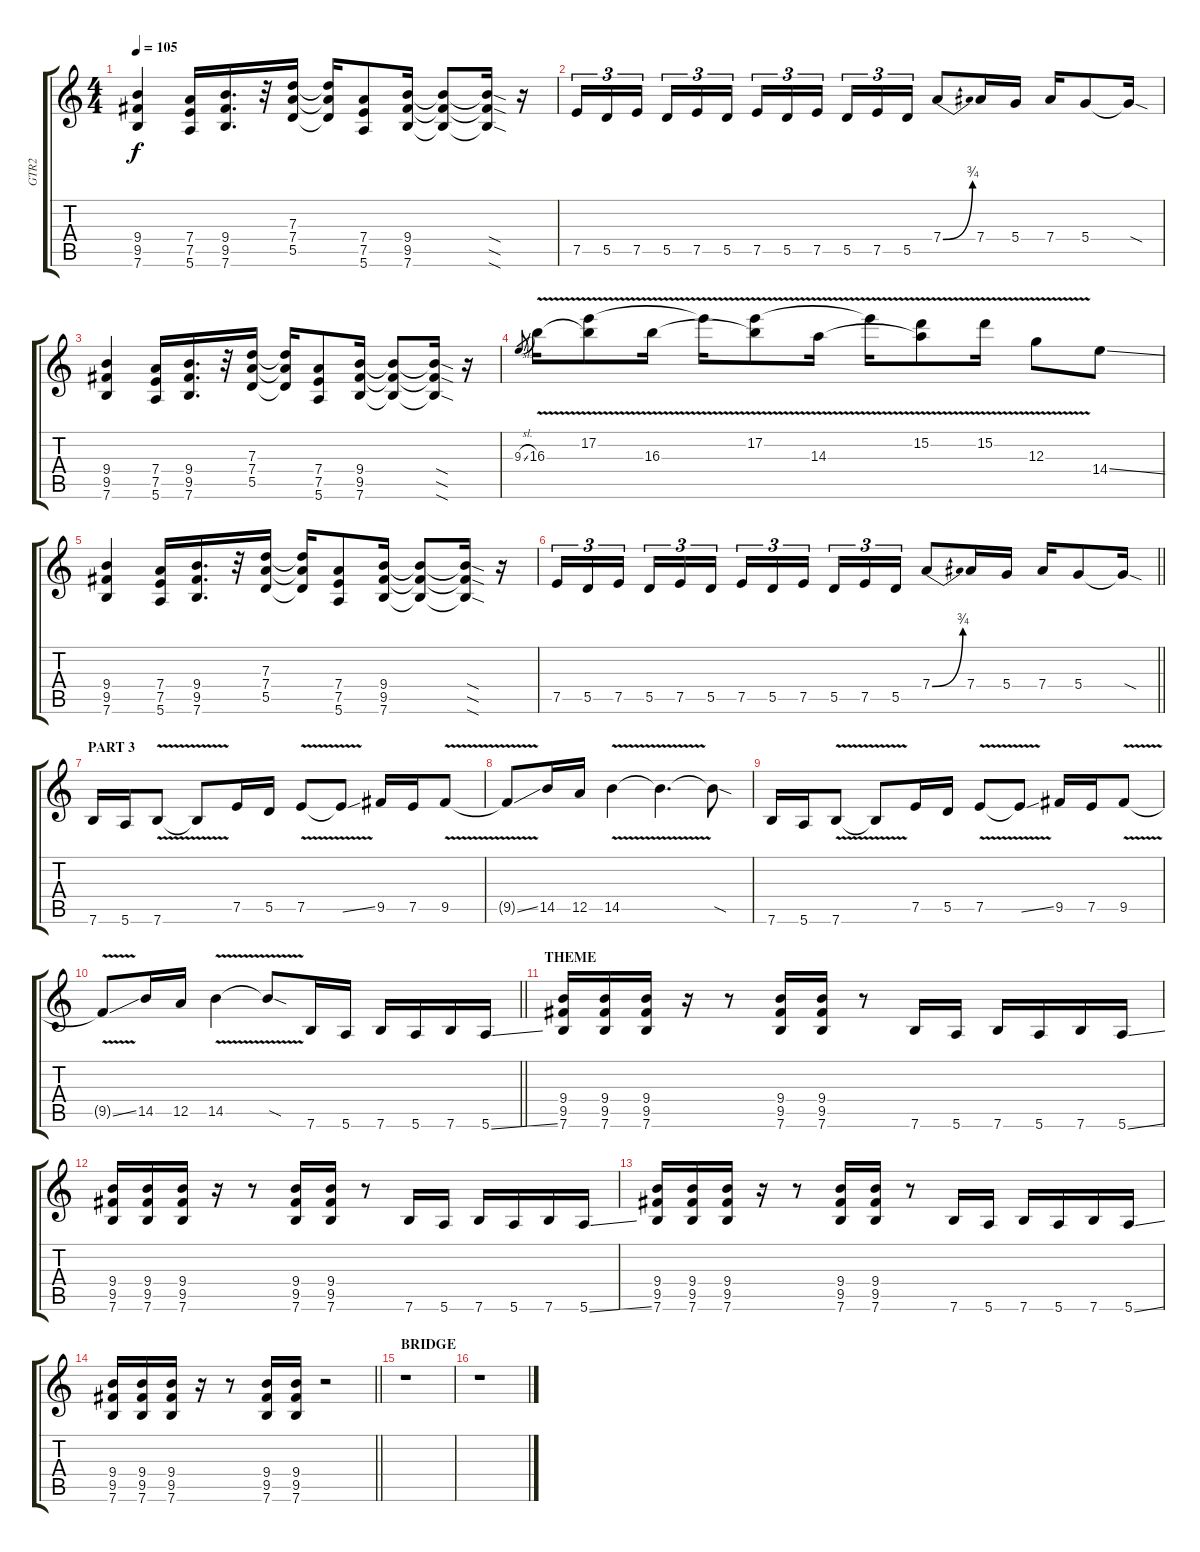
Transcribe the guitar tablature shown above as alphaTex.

\track ("GTR2" "GTR2") {instrument overdrivenguitar}
\staff {score tabs}
\tuning (E4 B3 G3 D3 A2 E2) {hide}
\ts (4 4)
\tempo 105
\clef g2
\ks c
(9.4 9.5 7.6).4{dy f} (7.4 7.5 5.6).16 (9.4 9.5 7.6).16{d} r.32 (7.3 7.4 5.5).16 (7.3{t} 7.4{t} 5.5{t}).16 (7.4 7.5 5.6).8 (9.4 9.5 7.6).16 (9.4{t} 9.5{t} 7.6{t}).8 (9.4{sod t} 9.5{sod t} 7.6{sod t}).16 r.16 |
7.5.16{tu (3 2)} 5.5.16{tu (3 2)} 7.5.16{tu (3 2) beam splitsecondary} 5.5.16{tu (3 2)} 7.5.16{tu (3 2)} 5.5.16{tu (3 2)} 7.5.16{tu (3 2)} 5.5.16{tu (3 2)} 7.5.16{tu (3 2) beam splitsecondary} 5.5.16{tu (3 2)} 7.5.16{tu (3 2)} 5.5.16{tu (3 2)} 7.4{be (bend 0 0 60 3)}.8 7.4.16 5.4.16 7.4.16 5.4.8 5.4{sod t}.16 |
(9.4 9.5 7.6).4 (7.4 7.5 5.6).16 (9.4 9.5 7.6).16{d} r.32 (7.3 7.4 5.5).16 (7.3{t} 7.4{t} 5.5{t}).16 (7.4 7.5 5.6).8 (9.4 9.5 7.6).16 (9.4{t} 9.5{t} 7.6{t}).8 (9.4{sod t} 9.5{sod t} 7.6{sod t}).16 r.16 |
9.3{sl}.8{gr} 16.3{v}.16 (17.2{v} 16.3{t}).8 16.3{v}.16 17.2{t}.16 (17.2{v} 16.3{t}).8 14.3{v}.16 17.2{t}.16 (15.2{v} 14.3{t}).8 15.2{v}.16 12.3{v}.8 14.4{ss}.8 |
(9.4 9.5 7.6).4 (7.4 7.5 5.6).16 (9.4 9.5 7.6).16{d} r.32 (7.3 7.4 5.5).16 (7.3{t} 7.4{t} 5.5{t}).16 (7.4 7.5 5.6).8 (9.4 9.5 7.6).16 (9.4{t} 9.5{t} 7.6{t}).8 (9.4{sod t} 9.5{sod t} 7.6{sod t}).16 r.16 |
\barLineRight lightlight
7.5.16{tu (3 2)} 5.5.16{tu (3 2)} 7.5.16{tu (3 2) beam splitsecondary} 5.5.16{tu (3 2)} 7.5.16{tu (3 2)} 5.5.16{tu (3 2)} 7.5.16{tu (3 2)} 5.5.16{tu (3 2)} 7.5.16{tu (3 2) beam splitsecondary} 5.5.16{tu (3 2)} 7.5.16{tu (3 2)} 5.5.16{tu (3 2)} 7.4{be (bend 0 0 60 3)}.8 7.4.16 5.4.16 7.4.16 5.4.8 5.4{sod t}.16 |
\section ("" "PART 3")
7.6.16 5.6.16 7.6{v}.8 7.6{t}.8 7.5.16 5.5.16 7.5{v}.8 7.5{ss t}.8 9.5.16 7.5.16 9.5{v}.8 |
9.5{ss t}.8 14.5.16 12.5.16 14.5{v}.4 14.5{t}.4{d} 14.5{sod t}.8 |
7.6.16 5.6.16 7.6{v}.8 7.6{t}.8 7.5.16 5.5.16 7.5{v}.8 7.5{ss t}.8 9.5.16 7.5.16 9.5{v}.8 |
\barLineRight lightlight
9.5{ss t}.8 14.5.16 12.5.16 14.5{v}.4 14.5{sod t}.8 7.6.16 5.6.16 7.6.16 5.6.16 7.6.16 5.6{ss}.16 |
\section ("" "THEME")
(9.4 9.5 7.6).16 (9.4 9.5 7.6).16 (9.4 9.5 7.6).16 r.16 r.8 (9.4 9.5 7.6).16 (9.4 9.5 7.6).16 r.8 7.6.16 5.6.16 7.6.16 5.6.16 7.6.16 5.6{ss}.16 |
(9.4 9.5 7.6).16 (9.4 9.5 7.6).16 (9.4 9.5 7.6).16 r.16 r.8 (9.4 9.5 7.6).16 (9.4 9.5 7.6).16 r.8 7.6.16 5.6.16 7.6.16 5.6.16 7.6.16 5.6{ss}.16 |
(9.4 9.5 7.6).16 (9.4 9.5 7.6).16 (9.4 9.5 7.6).16 r.16 r.8 (9.4 9.5 7.6).16 (9.4 9.5 7.6).16 r.8 7.6.16 5.6.16 7.6.16 5.6.16 7.6.16 5.6{ss}.16 |
\barLineRight lightlight
(9.4 9.5 7.6).16 (9.4 9.5 7.6).16 (9.4 9.5 7.6).16 r.16 r.8 (9.4 9.5 7.6).16 (9.4 9.5 7.6).16 r.2 |
\section ("" "BRIDGE")
r.1 |
r.1
